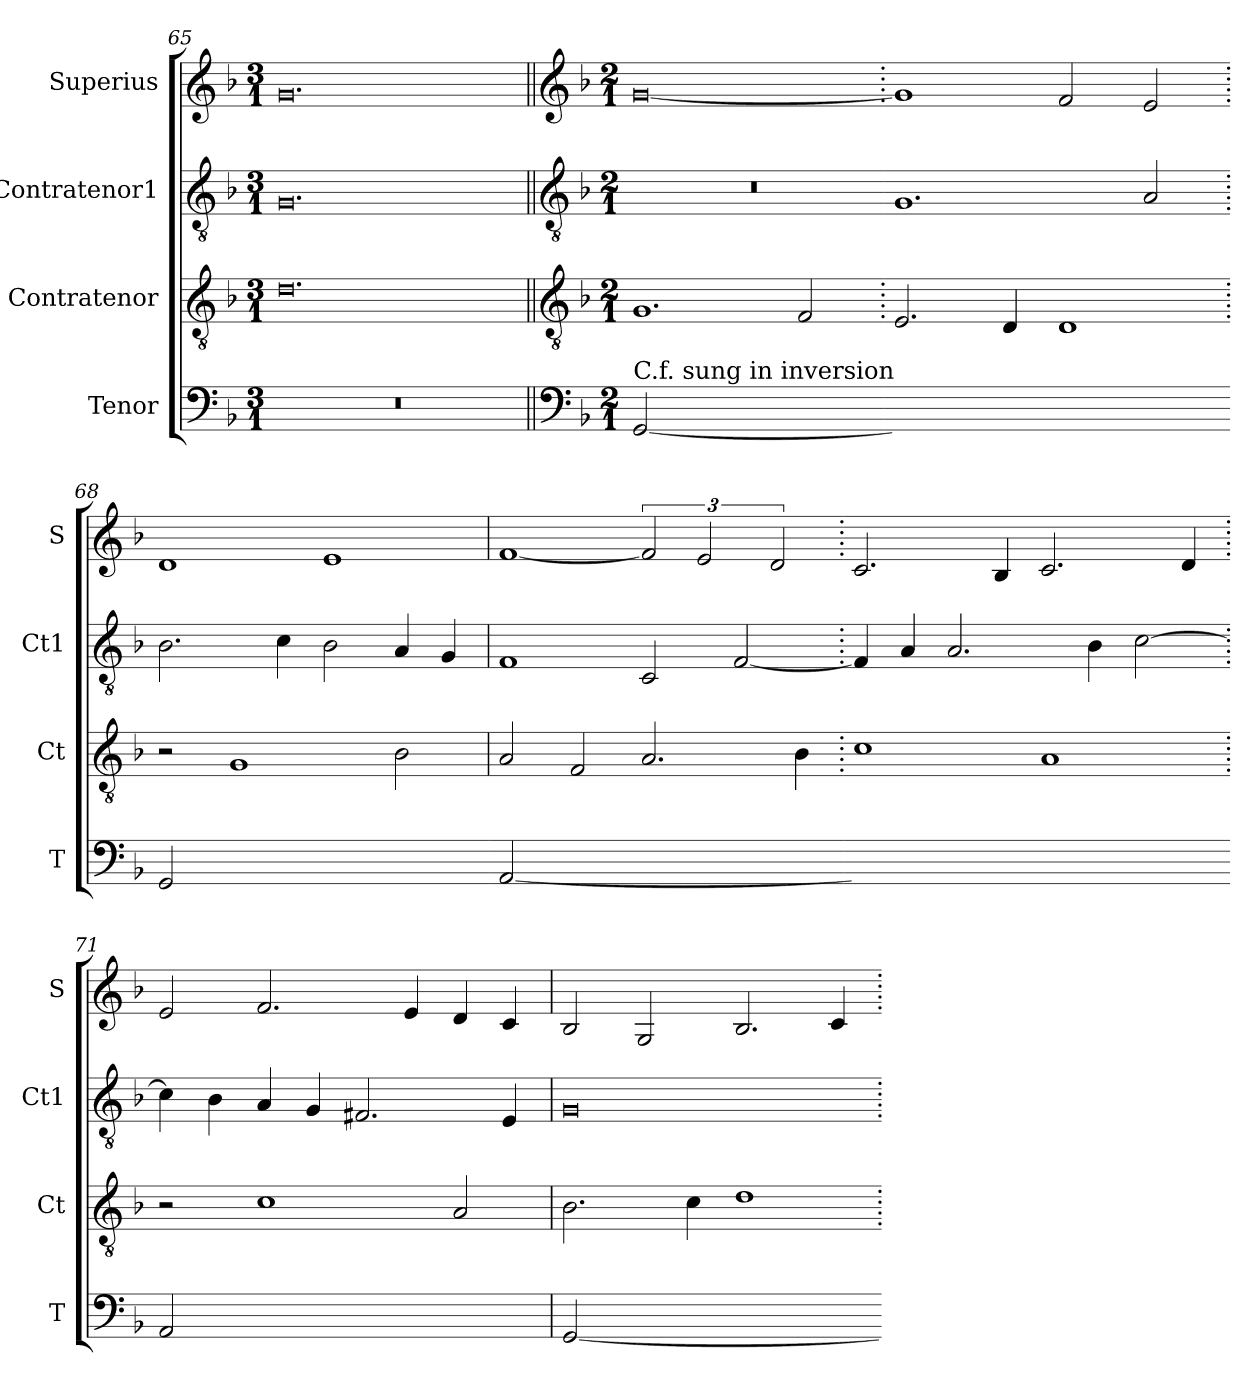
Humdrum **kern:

**kern	**kern	**kern	**kern
*part4	*part3	*part2	*part1
*staff4	*staff3	*staff2	*staff1
*I"Tenor	*I"Contratenor	*I"Contratenor1	*I"Superius
*I'T	*I'Ct	*I'Ct1	*I'S
*clefF4	*clefGv2	*clefGv2	*clefG2
*k[b-]	*k[b-]	*k[b-]	*k[b-]
*M3/1	*M3/1	*M3/1	*M3/1
=65	=65	=65	=65
0.r	0.d	0.G	0.g
!!LO:LB:g=z
=66||	=66||	=66||	=66||
*clefF4	*clefGv2	*clefGv2	*clefG2
*k[b-]	*k[b-]	*k[b-]	*k[b-]
*M2/1	*M2/1	*M2/1	*M2/1
!LO:TX:a:t=C.f. sung in inversion	!	!	!
!LO:N:vis=2	!	!	!
[0GG	1.G	0r	[0g
.	2F	.	.
=67-	=67.	=67.	=67.
!LO:N:vis=2	!	!	!
0GGyy]	2.E	1.G	1g]
.	4D	.	.
.	1D	.	2f
.	.	2A	2e
=68-	=68.	=68.	=68.
!LO:N:vis=2	!	!	!
0GG	2r	2.B-	1d
.	1G	.	.
.	.	4c	.
.	.	2B-	1e
.	2B-	4A	.
.	.	4G	.
=69-	=69	=69	=69
!LO:N:vis=2	!	!	!
[0AA	2A	1F	[1f
.	2F	.	.
.	2.A	2C	3f]
.	.	.	3e
.	.	[2F	.
.	.	.	3d
.	4B-	.	.
=70-	=70.	=70.	=70.
!LO:N:vis=2	!	!	!
0AAyy]	1c	4F]	2.c
.	.	4A	.
.	.	2.A	.
.	.	.	4B-
.	1A	.	2.c
.	.	4B-	.
.	.	[2c	.
.	.	.	4d
=71-	=71.	=71.	=71.
!LO:N:vis=2	!	!	!
0AA	2r	4c]	2e
.	.	4B-	.
.	1c	4A	2.f
.	.	4G	.
.	.	2.F#X	.
.	.	.	4e
.	2A	.	4d
.	.	4E	4c
=72	=72	=72	=72
!LO:N:vis=2	!	!	!
[0GG	2.B-	0G	2B-
.	.	.	2G
.	4c	.	.
.	1d	.	2.B-
.	.	.	4c
=-	=.	=.	=.
*-	*-	*-	*-
